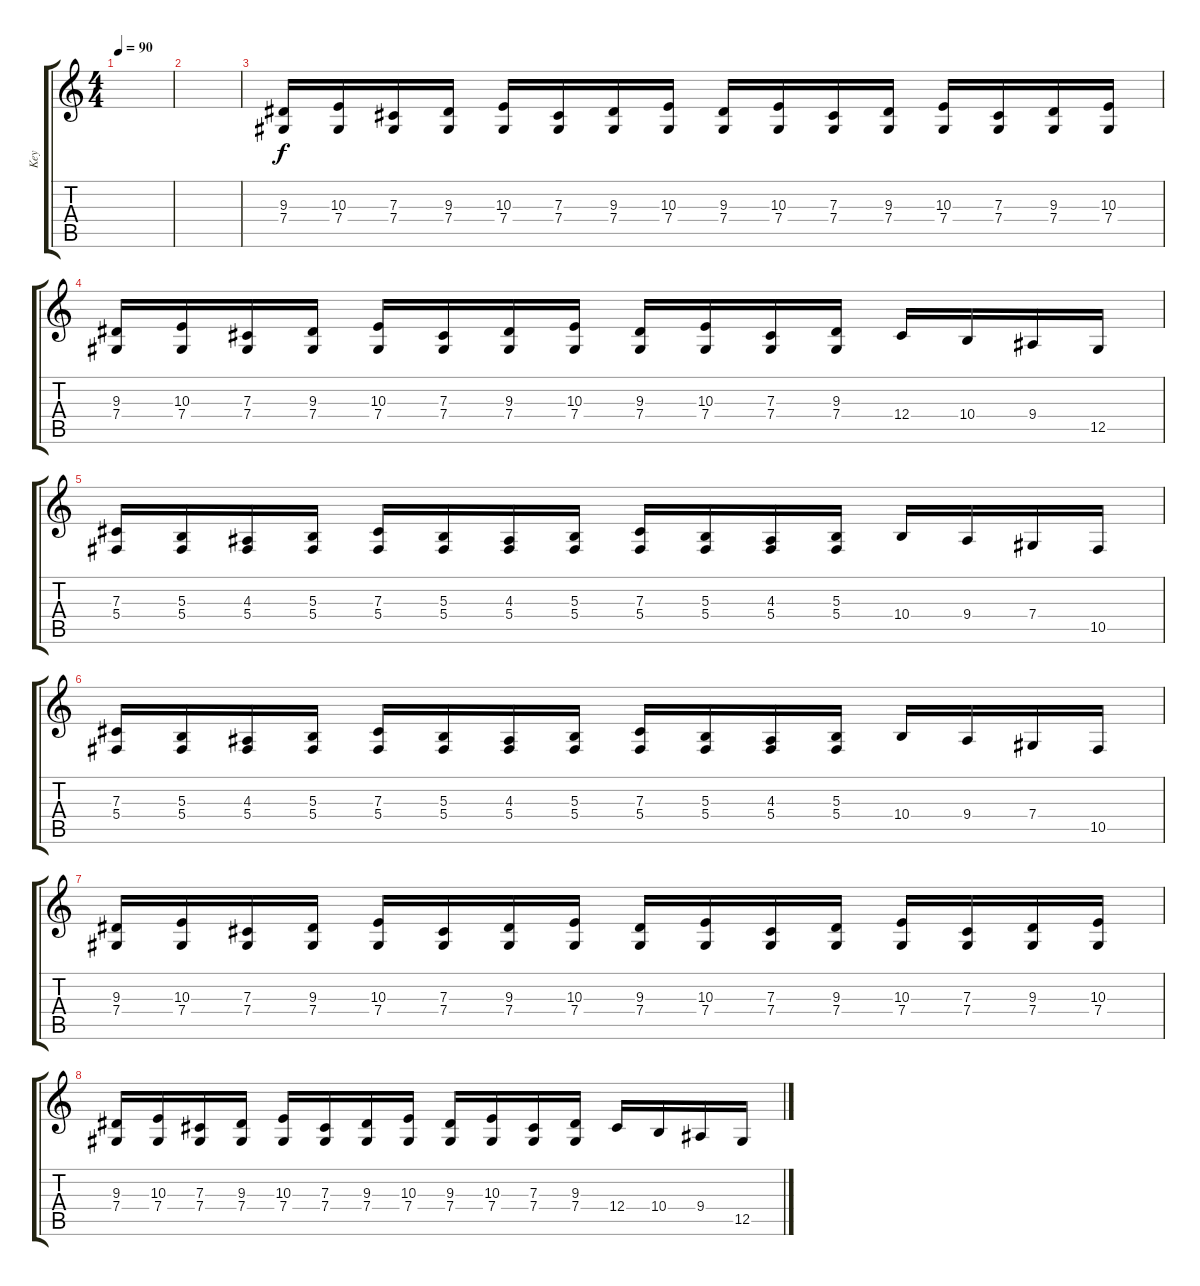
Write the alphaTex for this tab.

\track ("Key" "Key") {instrument lead8bassandlead}
\staff {score tabs}
\tuning (Eb4 Bb3 Gb3 Db3 Ab2 Eb2) {hide}
\ts (4 4)
\tempo 90
\clef g2
\ks c
|
|
(9.3 7.4).16 (10.3 7.4).16 (7.3 7.4).16 (9.3 7.4).16 (10.3 7.4).16 (7.3 7.4).16 (9.3 7.4).16 (10.3 7.4).16 (9.3 7.4).16 (10.3 7.4).16 (7.3 7.4).16 (9.3 7.4).16 (10.3 7.4).16 (7.3 7.4).16 (9.3 7.4).16 (10.3 7.4).16 |
(9.3 7.4).16 (10.3 7.4).16 (7.3 7.4).16 (9.3 7.4).16 (10.3 7.4).16 (7.3 7.4).16 (9.3 7.4).16 (10.3 7.4).16 (9.3 7.4).16 (10.3 7.4).16 (7.3 7.4).16 (9.3 7.4).16 12.4.16 10.4.16 9.4.16 12.5.16 |
(7.3 5.4).16 (5.3 5.4).16 (4.3 5.4).16 (5.3 5.4).16 (7.3 5.4).16 (5.3 5.4).16 (4.3 5.4).16 (5.3 5.4).16 (7.3 5.4).16 (5.3 5.4).16 (4.3 5.4).16 (5.3 5.4).16 10.4.16 9.4.16 7.4.16 10.5.16 |
(7.3 5.4).16 (5.3 5.4).16 (4.3 5.4).16 (5.3 5.4).16 (7.3 5.4).16 (5.3 5.4).16 (4.3 5.4).16 (5.3 5.4).16 (7.3 5.4).16 (5.3 5.4).16 (4.3 5.4).16 (5.3 5.4).16 10.4.16 9.4.16 7.4.16 10.5.16 |
(9.3 7.4).16 (10.3 7.4).16 (7.3 7.4).16 (9.3 7.4).16 (10.3 7.4).16 (7.3 7.4).16 (9.3 7.4).16 (10.3 7.4).16 (9.3 7.4).16 (10.3 7.4).16 (7.3 7.4).16 (9.3 7.4).16 (10.3 7.4).16 (7.3 7.4).16 (9.3 7.4).16 (10.3 7.4).16 |
(9.3 7.4).16 (10.3 7.4).16 (7.3 7.4).16 (9.3 7.4).16 (10.3 7.4).16 (7.3 7.4).16 (9.3 7.4).16 (10.3 7.4).16 (9.3 7.4).16 (10.3 7.4).16 (7.3 7.4).16 (9.3 7.4).16 12.4.16 10.4.16 9.4.16 12.5.16
